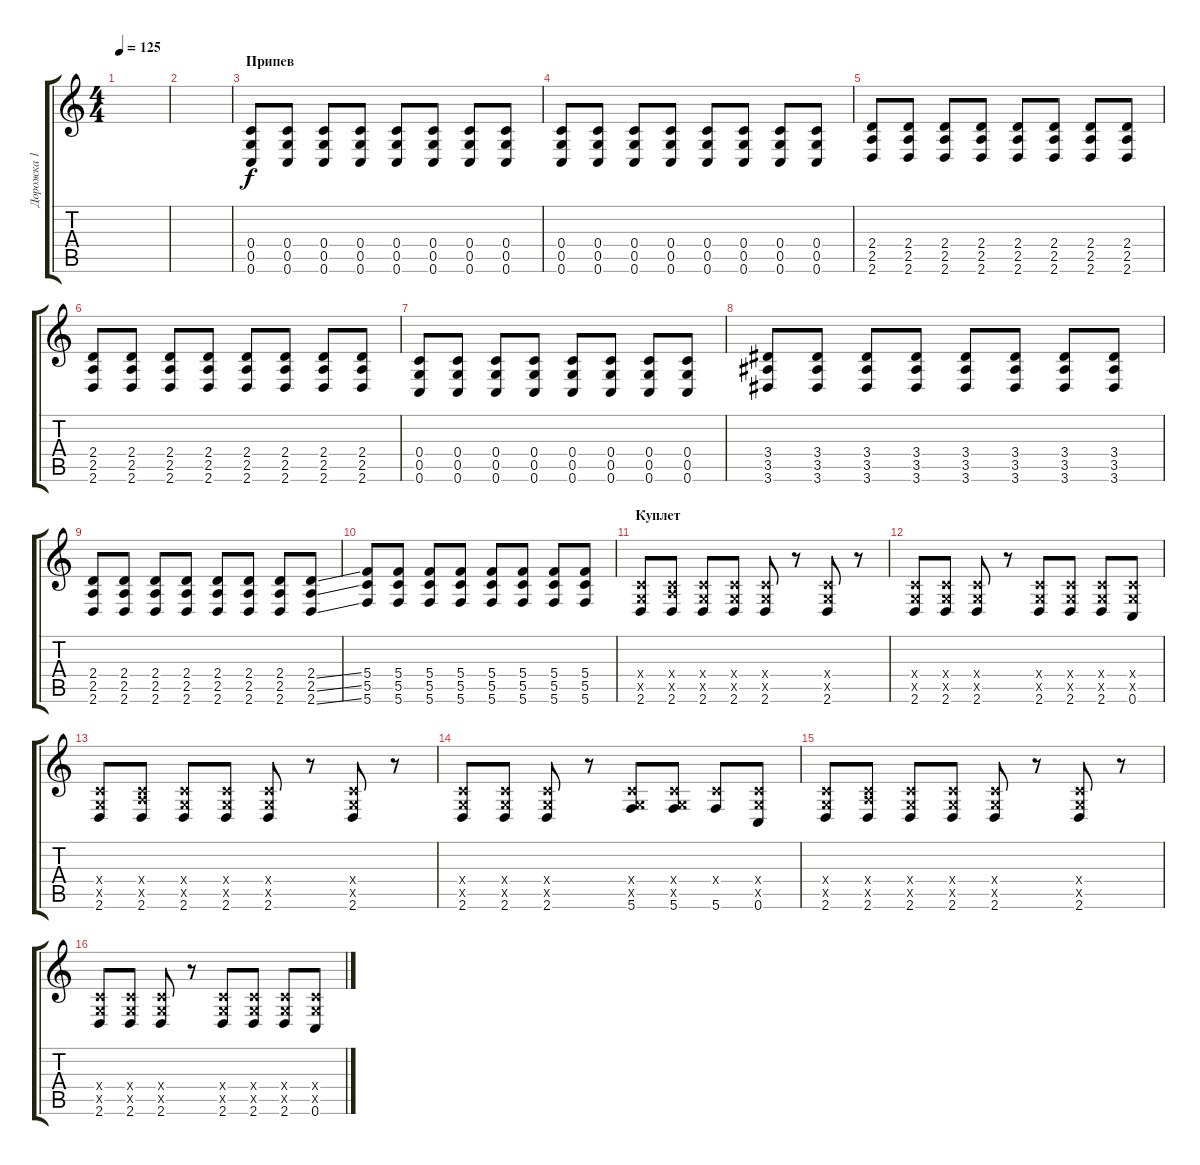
\track ("Дорожка 1" "Дорожка 1") {instrument overdrivenguitar}
\staff {score tabs}
\tuning (E4 B3 G3 C3 G2 C2) {hide}
\ts (4 4)
\tempo 125
\clef g2
\ks c
|
|
\section ("" "Припев")
(0.4 0.5 0.6).8{volume 13 balance 3 instrument overdrivenguitar} (0.4 0.5 0.6).8 (0.4 0.5 0.6).8 (0.4 0.5 0.6).8 (0.4 0.5 0.6).8 (0.4 0.5 0.6).8 (0.4 0.5 0.6).8 (0.4 0.5 0.6).8 |
(0.4 0.5 0.6).8 (0.4 0.5 0.6).8 (0.4 0.5 0.6).8 (0.4 0.5 0.6).8 (0.4 0.5 0.6).8 (0.4 0.5 0.6).8 (0.4 0.5 0.6).8 (0.4 0.5 0.6).8 |
(2.4 2.5 2.6).8 (2.4 2.5 2.6).8 (2.4 2.5 2.6).8 (2.4 2.5 2.6).8 (2.4 2.5 2.6).8 (2.4 2.5 2.6).8 (2.4 2.5 2.6).8 (2.4 2.5 2.6).8 |
(2.4 2.5 2.6).8 (2.4 2.5 2.6).8 (2.4 2.5 2.6).8 (2.4 2.5 2.6).8 (2.4 2.5 2.6).8 (2.4 2.5 2.6).8 (2.4 2.5 2.6).8 (2.4 2.5 2.6).8 |
(0.4 0.5 0.6).8 (0.4 0.5 0.6).8 (0.4 0.5 0.6).8 (0.4 0.5 0.6).8 (0.4 0.5 0.6).8 (0.4 0.5 0.6).8 (0.4 0.5 0.6).8 (0.4 0.5 0.6).8 |
(3.4 3.5 3.6).8 (3.4 3.5 3.6).8 (3.4 3.5 3.6).8 (3.4 3.5 3.6).8 (3.4 3.5 3.6).8 (3.4 3.5 3.6).8 (3.4 3.5 3.6).8 (3.4 3.5 3.6).8 |
(2.4 2.5 2.6).8 (2.4 2.5 2.6).8 (2.4 2.5 2.6).8 (2.4 2.5 2.6).8 (2.4 2.5 2.6).8 (2.4 2.5 2.6).8 (2.4 2.5 2.6).8 (2.4{ss} 2.5{ss} 2.6{ss}).8 |
(5.4 5.5 5.6).8 (5.4 5.5 5.6).8 (5.4 5.5 5.6).8 (5.4 5.5 5.6).8 (5.4 5.5 5.6).8 (5.4 5.5 5.6).8 (5.4 5.5 5.6).8 (5.4 5.5 5.6).8 |
\section ("" "Куплет")
(0.4{x} 0.5{x} 2.6).8{volume 16 balance 8 instrument electricguitarmuted} (0.4{x} 2.5{x} 2.6).8 (0.4{x} 0.5{x} 2.6).8 (0.4{x} 0.5{x} 2.6).8 (0.4{x} 0.5{x} 2.6).8 r.8 (0.4{x} 0.5{x} 2.6).8 r.8 |
(0.4{x} 0.5{x} 2.6).8 (0.4{x} 0.5{x} 2.6).8 (0.4{x} 0.5{x} 2.6).8 r.8 (0.4{x} 0.5{x} 2.6).8 (0.4{x} 0.5{x} 2.6).8 (0.4{x} 0.5{x} 2.6).8 (0.4{x} 0.5{x} 0.6).8 |
(0.4{x} 0.5{x} 2.6).8 (0.4{x} 2.5{x} 2.6).8 (0.4{x} 0.5{x} 2.6).8 (0.4{x} 0.5{x} 2.6).8 (0.4{x} 0.5{x} 2.6).8 r.8 (0.4{x} 0.5{x} 2.6).8 r.8 |
(0.4{x} 0.5{x} 2.6).8 (0.4{x} 0.5{x} 2.6).8 (0.4{x} 0.5{x} 2.6).8 r.8 (0.4{x} 0.5{x} 5.6).8 (0.4{x} 0.5{x} 5.6).8 (0.4{x} 5.6).8 (0.4{x} 0.5{x} 0.6).8 |
(0.4{x} 0.5{x} 2.6).8 (0.4{x} 2.5{x} 2.6).8 (0.4{x} 0.5{x} 2.6).8 (0.4{x} 0.5{x} 2.6).8 (0.4{x} 0.5{x} 2.6).8 r.8 (0.4{x} 0.5{x} 2.6).8 r.8 |
(0.4{x} 0.5{x} 2.6).8 (0.4{x} 0.5{x} 2.6).8 (0.4{x} 0.5{x} 2.6).8 r.8 (0.4{x} 0.5{x} 2.6).8 (0.4{x} 0.5{x} 2.6).8 (0.4{x} 0.5{x} 2.6).8 (0.4{x} 0.5{x} 0.6).8
